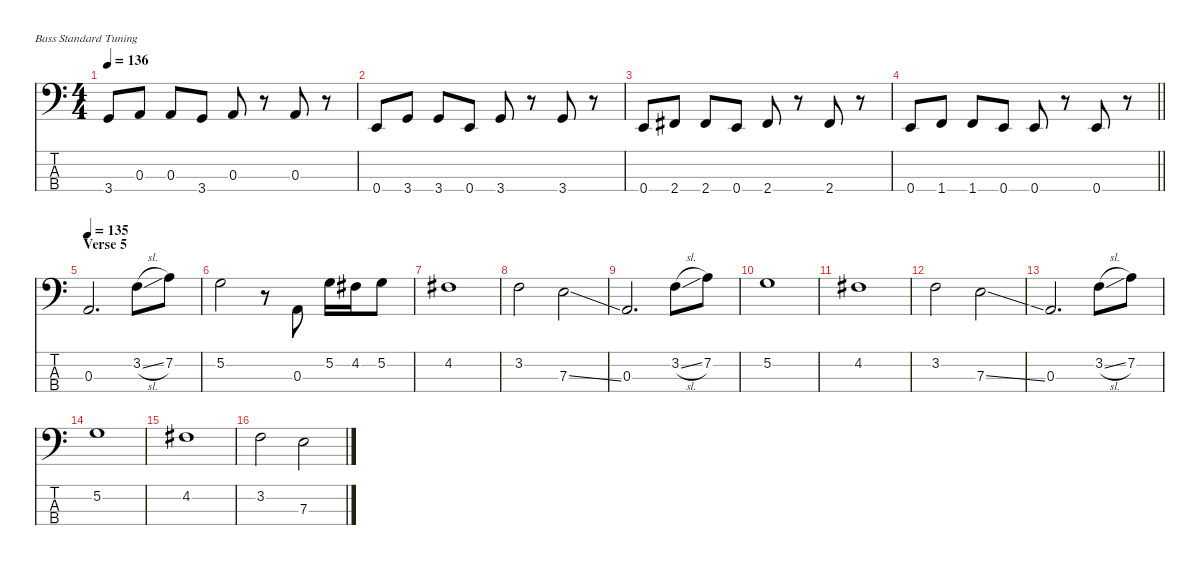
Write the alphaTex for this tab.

\defaultSystemsLayout 4
\hideDynamics
\bracketExtendMode nobrackets
\singleTrackTrackNamePolicy hidden
\multiTrackTrackNamePolicy hidden
\firstSystemTrackNameMode fullname
\firstSystemTrackNameOrientation horizontal
\otherSystemsTrackNameOrientation horizontal
\track ("John Paul Jones" "el.bs.") {instrument electricbassfinger}
\staff {score tabs}
\tuning (G2 D2 A1 E1)
\ts (4 4)
\tempo 136
\clef f4
\ks aminor
3.4.8{dy f beam Up} 0.3.8{beam Up} 0.3.8{beam Up} 3.4.8{beam Up} 0.3.8{beam Up} r.8{beam Up} 0.3.8{beam Up} r.8{beam Up} |
0.4.8{beam Up} 3.4.8{beam Up} 3.4.8{beam Up} 0.4.8{beam Up} 3.4.8{beam Up} r.8{beam Up} 3.4.8{beam Up} r.8{beam Up} |
0.4.8{beam Up} 2.4{acc #}.8{beam Up} 2.4{acc #}.8{beam Up} 0.4.8{beam Up} 2.4{acc #}.8{beam Up} r.8{beam Up} 2.4{acc #}.8{beam Up} r.8{beam Up} |
\barLineRight lightlight
0.4.8{beam Up} 1.4.8{beam Up} 1.4.8{beam Up} 0.4.8{beam Up} 0.4.8{beam Up} r.8{beam Up} 0.4.8{beam Up} r.8{beam Up} |
\section ("" "Verse 5")
\tempo 135
0.3.2{d beam Up} 3.2{sl}.8{beam Down} 7.2.8{beam Down} |
5.2.2{beam Down} r.8{beam Down} 0.3.8{beam Up} 5.2.16{beam Down} 4.2{acc #}.16{beam Down} 5.2.8{beam Down} |
4.2{acc #}.1{beam Down} |
3.2.2{beam Down} 7.3{ss}.2{beam Down} |
0.3.2{d beam Up} 3.2{sl}.8{beam Down} 7.2.8{beam Down} |
5.2.1{beam Down} |
4.2{acc #}.1{beam Down} |
3.2.2{beam Down} 7.3{ss}.2{beam Down} |
0.3.2{d beam Up} 3.2{sl}.8{beam Down} 7.2.8{beam Down} |
\ks c
5.2.1{beam Down} |
4.2{acc #}.1{beam Down} |
\ks aminor
3.2.2{beam Down} 7.3{ss}.2{beam Down}
